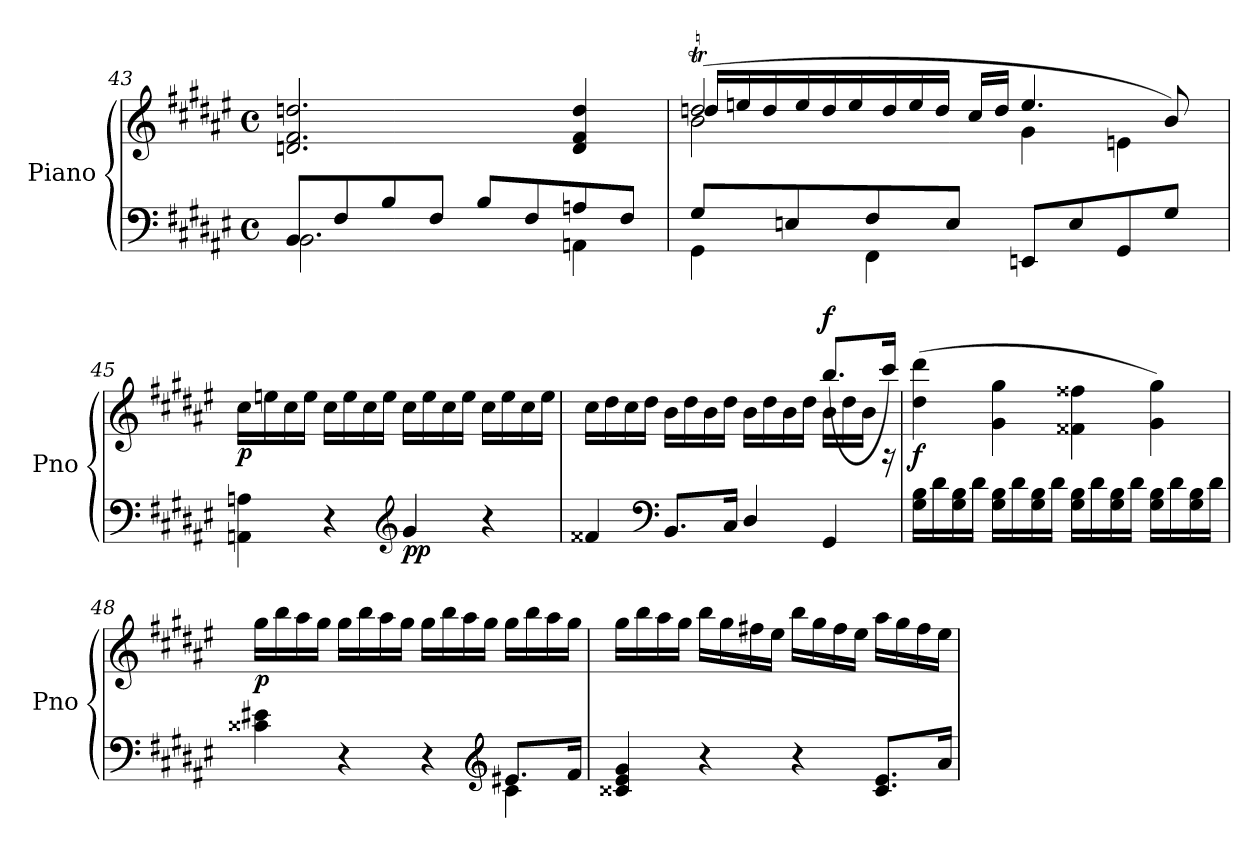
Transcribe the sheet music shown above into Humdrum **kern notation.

**kern	**kern	**dynam
*part1	*part1	*part1
*staff2	*staff1	*staff1/2
*I"Piano	*	*
*I'Pno	*	*
*clefF4	*clefG2	*
*k[f#c#g#d#a#e#]	*k[f#c#g#d#a#e#]	*
*M4/4	*M4/4	*
*met(c)	*met(c)	*
=43	=43	=43
*^	*	*
!	!	!	!LO:DY:b
8BB/L	2.BB\	2.dn/ 2.f#/ 2.ddn/	other-dynamics
8F#/	.	.	.
8B/	.	.	.
8F#/J	.	.	.
8B/L	.	.	.
8F#/	.	.	.
8An/	4AAn\	4d/ 4f#/ 4dd/	.
8F#/J	.	.	.
=44	=44	=44	=44
*	*	*^	*
*	*	*	*^	*
*	*	*	*	*Xtuplet	*
8G#/L	4GG#\	(>2ddnT/	2b\	22ddLL	.
.	.	.	.	22een	.
.	.	.	.	22dd	.
8En/	.	.	.	.	.
.	.	.	.	22ee	.
.	.	.	.	22dd	.
.	.	.	.	22ee	.
8F#/	4FF#\	.	.	.	.
.	.	.	.	22dd	.
.	.	.	.	22ee	.
.	.	.	.	22ddJJ	.
8E/J	.	.	.	.	.
.	.	.	.	22cc#/LL	.
.	.	.	.	22dd/JJ	.
!	!	!	!	!	!LO:DY:b
8EEn/L	2ryy	4.ee/	4g#\	2ryy	other-dynamics
8E/	.	.	.	.	.
8GG#/	.	.	4en\	.	.
8G#/J	.	8b/)	.	.	.
128ryy	64ryy	64ryy	64ryy	64ryy	.
128ryy	.	.	.	.	.
*v	*v	*	*	*	*
*	*v	*v	*v	*
!!LO:PB:g=z
=45	=45	=45
!	!	!LO:DY:b
4AAn\ 4An\	16cc#\LL	p
.	16een\	.
.	16cc#\	.
.	16ee\JJ	.
4r	16cc#\LL	.
.	16ee\	.
.	16cc#\	.
.	16ee\JJ	.
*clefG2	*	*
!	!	!LO:DY:b=2
4g#/	16cc#\LL	pp
.	16ee\	.
.	16cc#\	.
.	16ee\JJ	.
4r	16cc#\LL	.
.	16ee\	.
.	16cc#\	.
.	16ee\JJ	.
!!LO:LB:g=z
=46	=46	=46
*	*^	*
4f##X/	16cc#\LL	2.ryy	.
.	16dd#\	.	.
.	16cc#\	.	.
.	16dd#\JJ	.	.
*clefF4	*	*	*
8.BB/L	16b\LL	.	.
.	16dd#\	.	.
.	16b\	.	.
16C#/Jk	16dd#\JJ	.	.
4D#/	16b\LL	.	.
.	16dd#\	.	.
.	16b\	.	.
.	16dd#\JJ	.	.
!	!	!	!LO:DY:a
4GG#/	16b\LL	(>8.bb/L	f
.	16dd#\	.	.
.	16b\JJ	.	.
.	16rA	16ccc#/Jk)	.
=47	=47	=47	=47
!	!	!	!LO:DY:b
*	*v	*v	*
16G#\ 16B\LL	(>4dd#\ 4ddd#\	f
16d#\	.	.
16G#\ 16B\	.	.
16d#\JJ	.	.
16G#\ 16B\LL	4g#\ 4gg#\	.
16d#\	.	.
16G#\ 16B\	.	.
16d#\JJ	.	.
16G#\ 16B\LL	4f##X\ 4ff##X\	.
16d#\	.	.
16G#\ 16B\	.	.
16d#\JJ	.	.
16G#\ 16B\LL	4g#\ 4gg#\)	.
16d#\	.	.
16G#\ 16B\	.	.
16d#\JJ	.	.
!!LO:LB:g=z
=48	=48	=48
*^	*	*
!	!	!	!LO:DY:b
4c##X\ 4e#X\	2.ryy	16gg#\LL	p
.	.	16bb\	.
.	.	16aa#\	.
.	.	16gg#\JJ	.
4r	.	16gg#\LL	.
.	.	16bb\	.
.	.	16aa#\	.
.	.	16gg#\JJ	.
4r	.	16gg#\LL	.
.	.	16bb\	.
.	.	16aa#\	.
.	.	16gg#\JJ	.
*clefG2	*	*	*
8.e#X/L	4c##\	16gg#\LL	.
.	.	16bb\	.
.	.	16aa#\	.
16f#/Jk	.	16gg#\JJ	.
*v	*v	*	*
!!LO:LB:g=z
=49	=49	=49
4c##X/ 4e#/ 4g#/	16gg#\LL	.
.	16bb\	.
.	16aa#\	.
.	16gg#\JJ	.
4r	16bb\LL	.
.	16gg#\	.
.	16ff#X\	.
.	16ee#\JJ	.
4r	16bb\LL	.
.	16gg#\	.
.	16ff#\	.
.	16ee#\JJ	.
8.c##/ 8.e#/L	16aa#\LL	.
.	16gg#\	.
.	16ff#\	.
16a#/Jk	16ee#\JJ	.
=	=	=
*-	*-	*-
